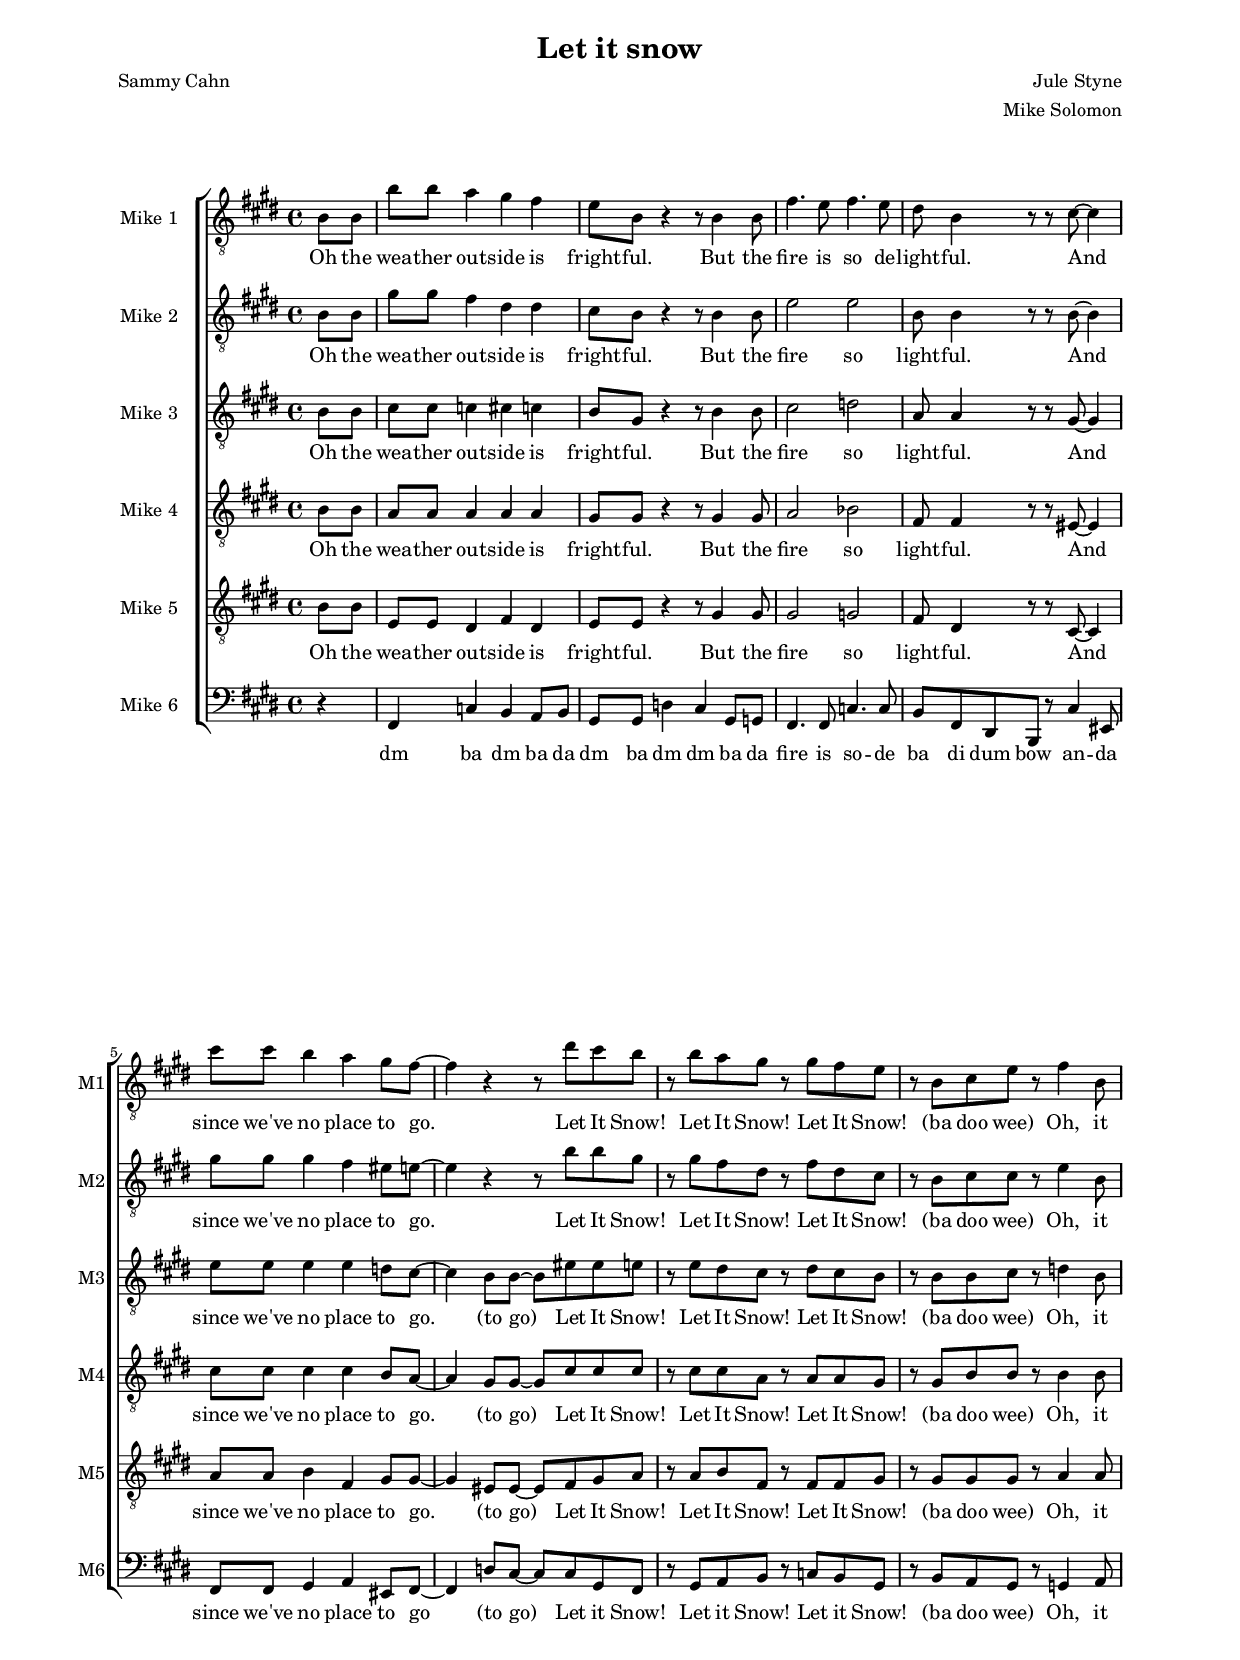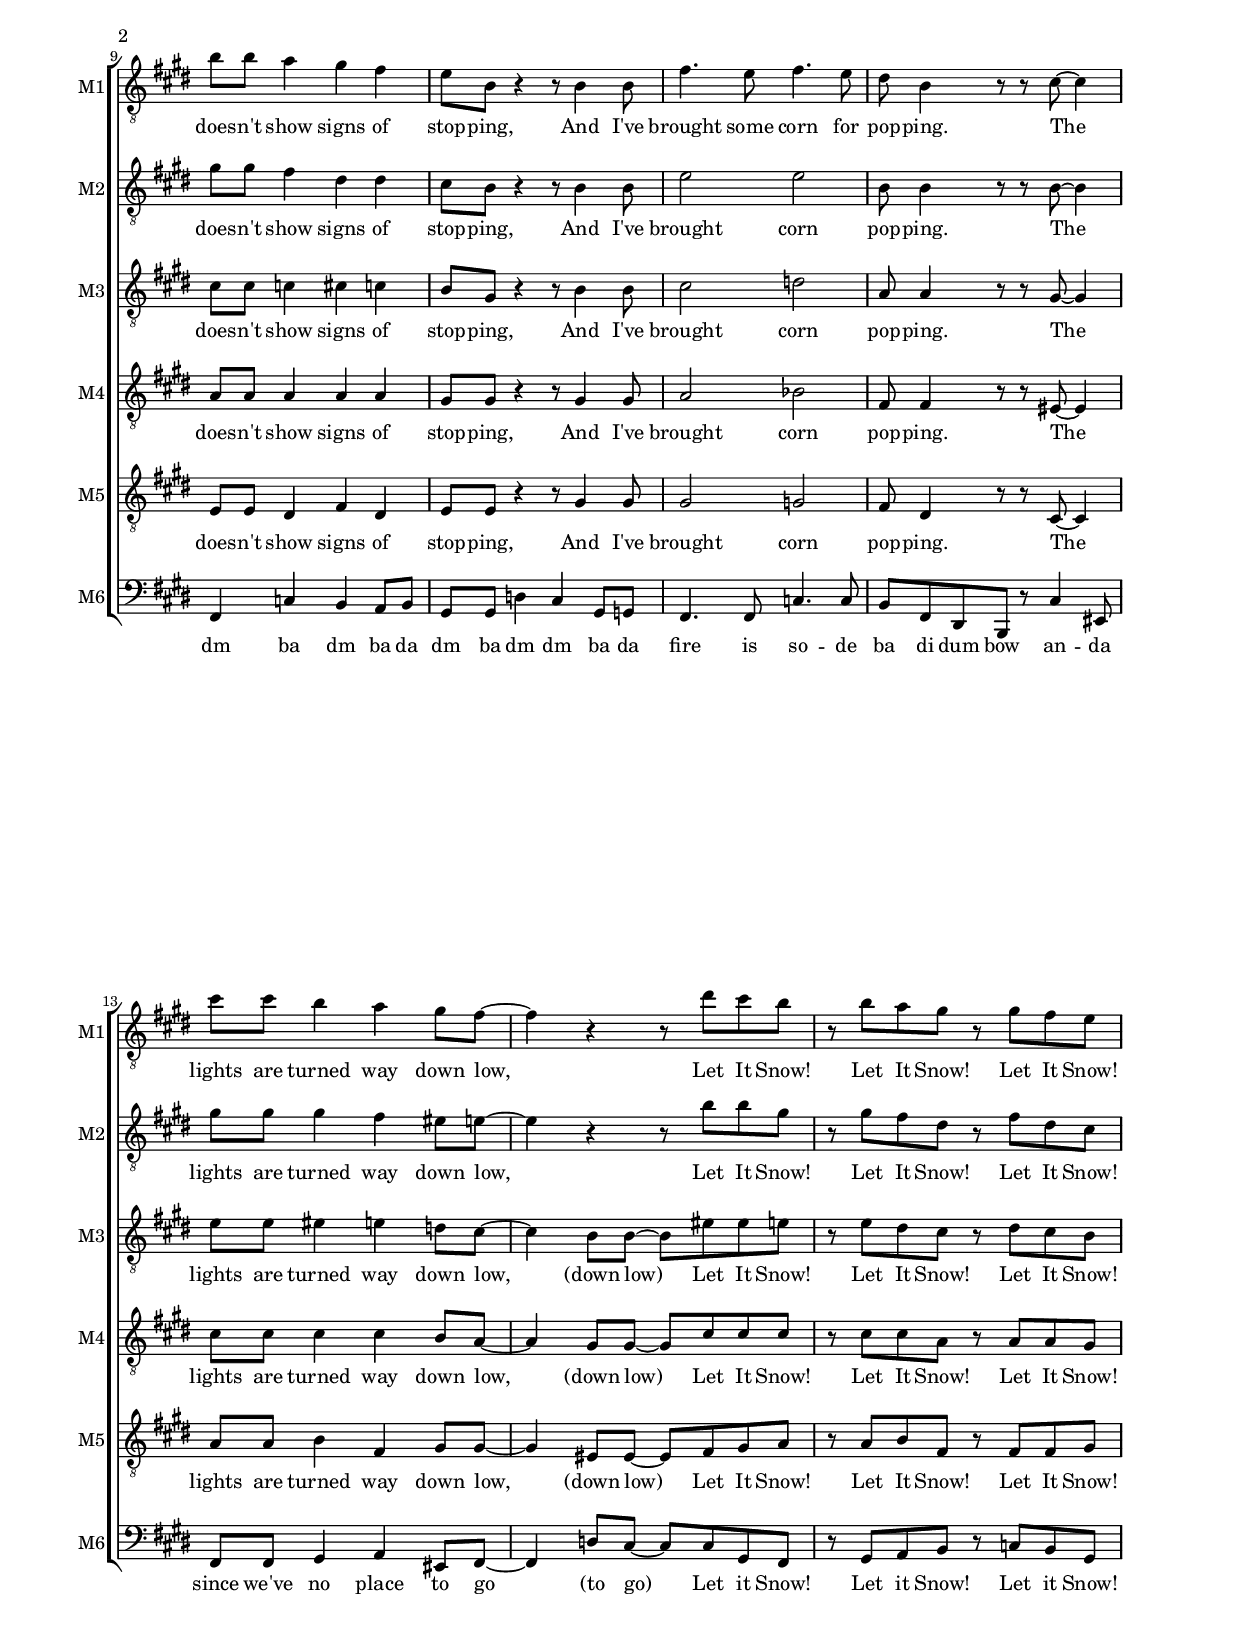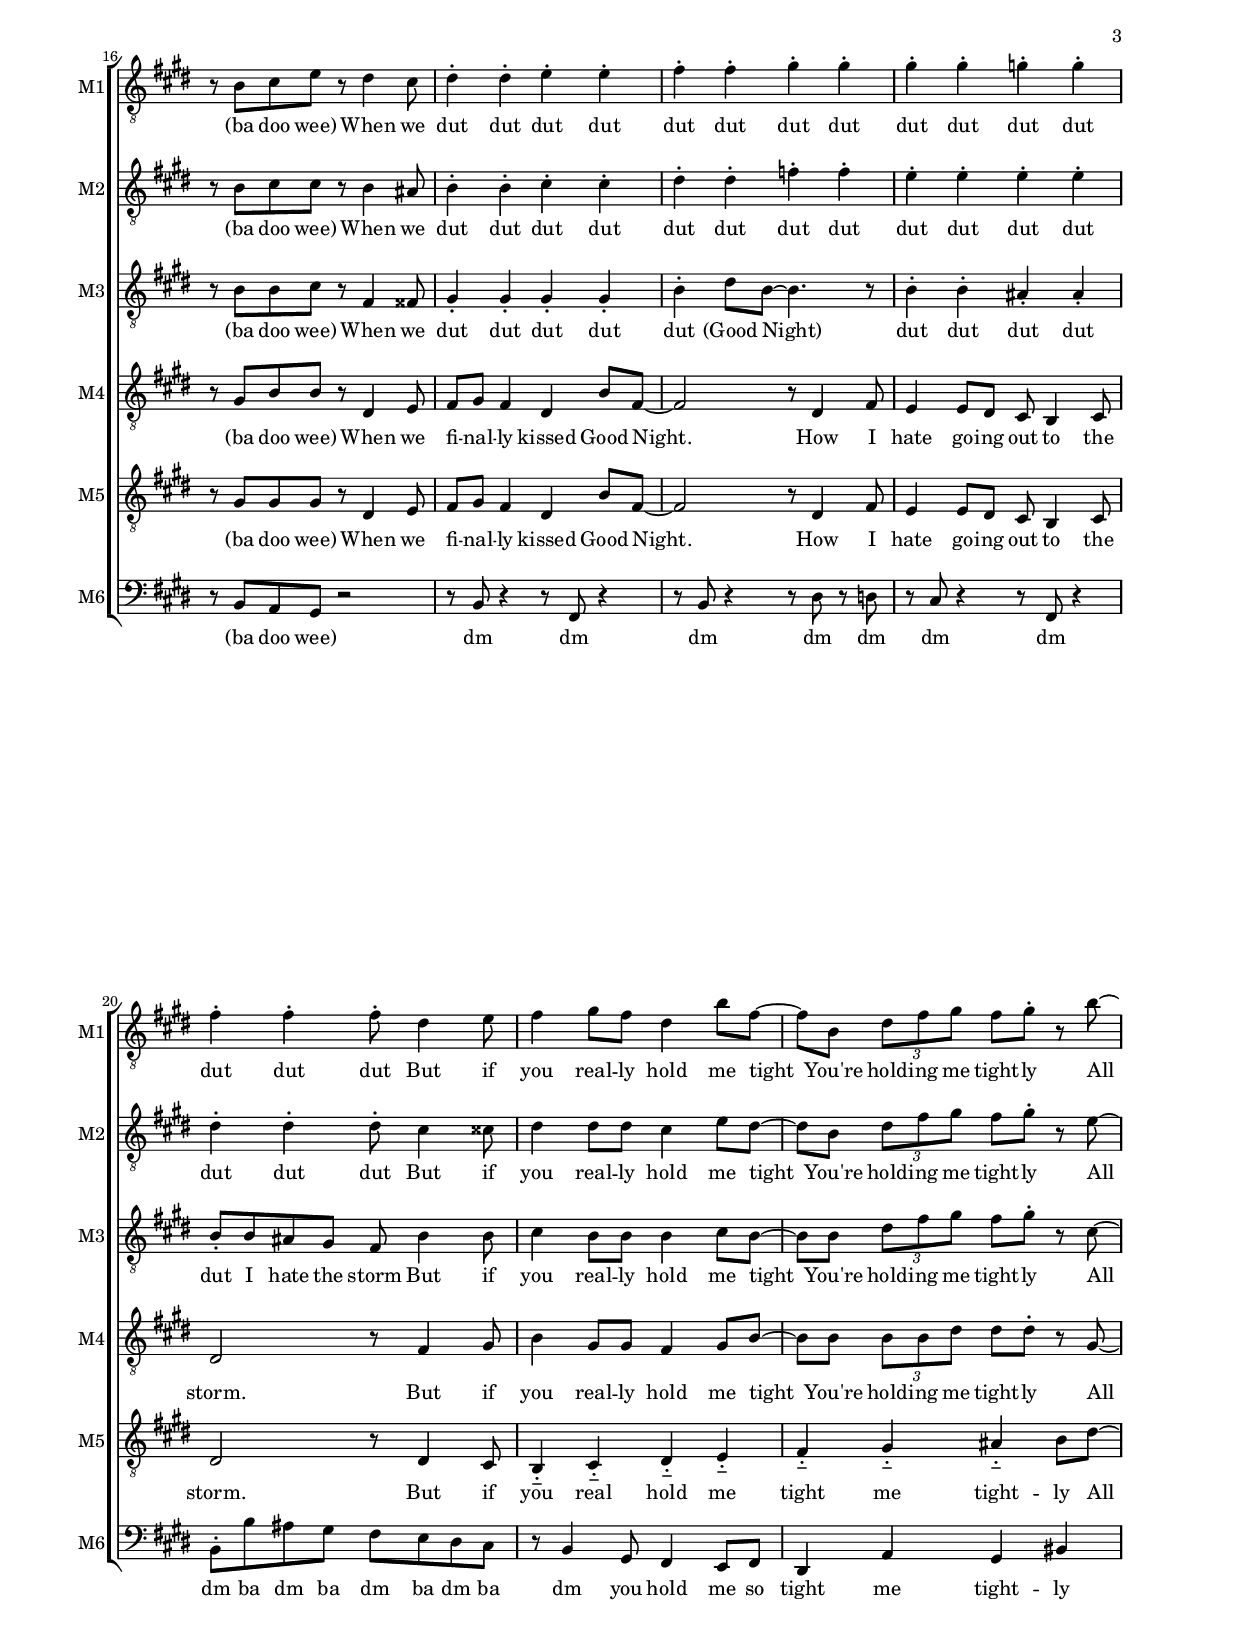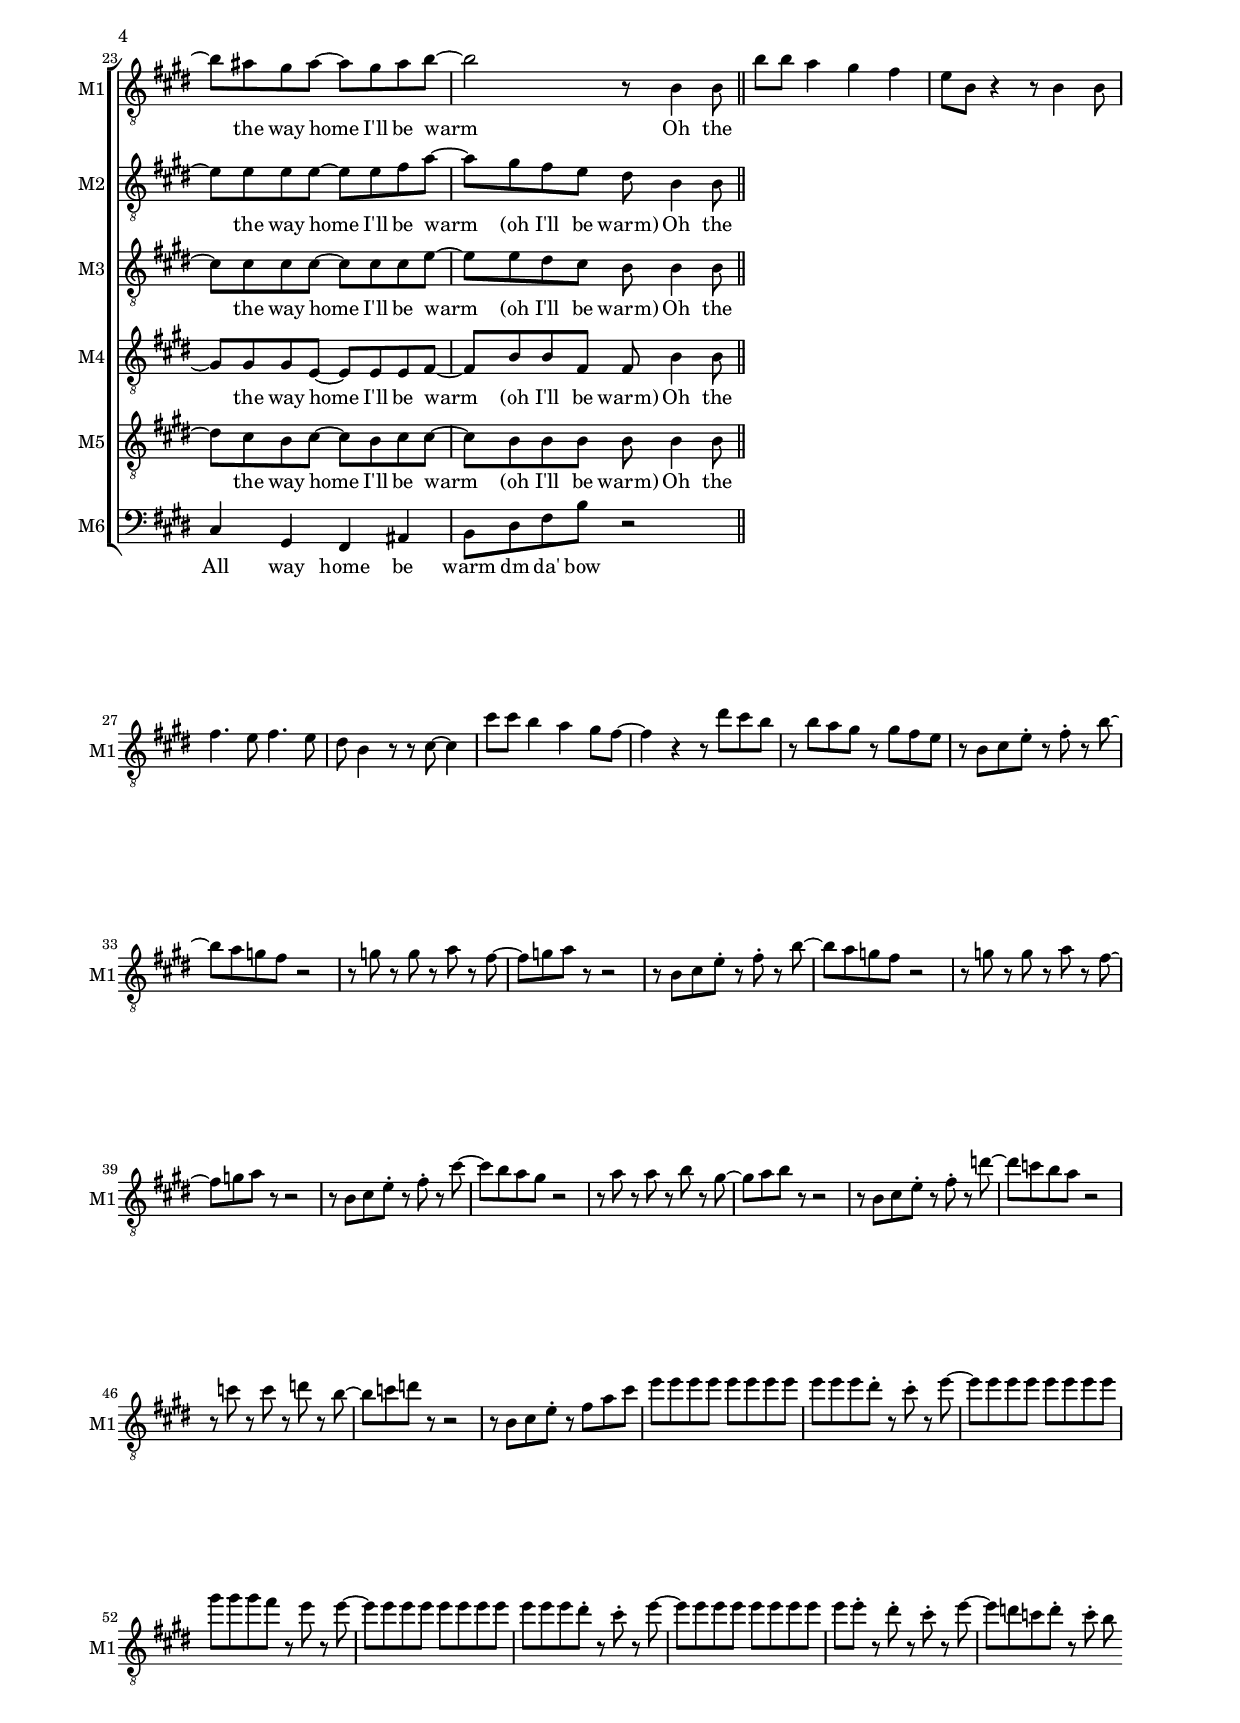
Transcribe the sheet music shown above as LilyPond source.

\version "2.19.83"

one = \relative c' {
    \key e \major
    \partial 4
    \clef "treble_8"
    b8\f b |
    b'8 b a4 gis fis |
    e8 b r4 r8 b4 b8 |
    fis'4. e8 fis4. e8 |
    dis8 b4 r8 r cis ~ cis4 |
    cis'8 cis b4 a gis8 fis ~ |
    fis4 r r8 dis' cis b |
    r b a gis r gis fis e |
    r b cis e r fis4 b,8 |
    b'8 b a4 gis fis |
    e8 b r4 r8 b4 b8 |
    fis'4. e8 fis4. e8 |
    dis8 b4 r8 r cis ~ cis4 |
    cis'8 cis b4 a gis8 fis ~ |
    fis4 r r8 dis' cis b |
    r b a gis r gis fis e |
    r b cis e r dis4 cis8 |
    dis4-. dis-. e-. e-. |
    fis-. fis-. gis-. gis-. |
    gis-. gis-. g-. g-. |
    fis-. fis-. fis8-. dis4 e8 |
    fis4 gis8 fis dis4 b'8 fis ~ |
    fis b, \times 2/3 { dis fis gis } fis gis-. r b ~ |
    b ais gis ais ~ ais gis ais b ~ |
    b2 r8 b,4 b8 |
    b'8 b a4 gis fis |
    e8 b r4 r8 b4 b8 |
    fis'4. e8 fis4. e8 |
    dis8 b4 r8 r cis ~ cis4 |
    cis'8 cis b4 a gis8 fis ~ |
    fis4 r r8 dis' cis b |
    r b a gis r gis fis e |
    r b cis e-. r fis-. r b ~ |
    b a g fis r2 |
    r8 g r g r a r fis ~ |
    fis g a r r2 |
    r8 b, cis e-. r fis-. r b ~ |
    b a g fis r2 |
    r8 g r g r a r fis ~ |
    fis g a r r2 |
    r8 b, cis e-. r fis-. r cis' ~ |
    cis b a gis r2 |
    r8 a r a r b r gis ~ |
    gis a b r r2 |
    r8 b, cis e-. r fis-. r d' ~ |
    d c b a r2 |
    r8 c r c r d r b ~ |
    b c d r r2 |
    r8 b, cis e-. r fis a cis |
    e e e e e e e e |
    e e e dis-. r cis-. r e ~ |
    e e e e e e e e |
    gis gis gis fis r e r e ~ |
    e e e e e e e e |
    e e e dis-. r cis-. r e ~ |
    e e e e e e e e |
    e e-. r dis-. r cis-. r e ~ |
    e d c d-. r c-. b
}

oneL = \lyricmode {
    Oh the wea -- ther out -- side is fright -- ful.
    But the fire is so de -- light -- ful.
    And since we've no place to go.
    Let It Snow! Let It Snow! Let It Snow!
    (ba doo wee)
    Oh, it does -- n't show signs of stop -- ping,
    And I've brought some corn for pop -- ping.
    The lights are turned way down low,
    Let It Snow! Let It Snow! Let It Snow!
    (ba doo wee)
    When we
    dut dut dut dut dut dut dut dut dut dut dut dut dut dut dut
    But if you real -- ly hold me tight
    You're hold -- ing me tight -- ly
    All the way home I'll be warm
    Oh the    
}

two = \relative c' {
    \key e \major
    \partial 4
    \clef "treble_8"
    b8\ppp b |
    gis'8\f gis fis4 dis dis |
    cis8 b8 r4 r8 b4 b8 |
    e2 e |
    b8 b4 r8 r b8 ~ b4 |
    gis'8 gis gis4 fis eis8 e ~ |
    e4 r4 r8 b' b gis |
    r gis fis dis r fis dis cis |
    r b cis cis r e4 b8\pp |
    gis'8\f gis fis4 dis dis |
    cis8 b8 r4 r8 b4 b8 |
    e2 e |
    b8 b4 r8 r b8 ~ b4 |
    gis'8 gis gis4 fis eis8 e ~ |
    e4 r4 r8 b' b gis |
    r gis fis dis r fis dis cis |
    r b cis cis r b4 ais8 |
    b4-. b-. cis-. cis-. |
    dis-. dis-. f-. f-. |
    e-. e-. e-. e-. |
    dis-. dis-. dis8-. cis4 cisis8 |
    dis4 dis8 dis cis4 e8 dis ~ |
    dis b\ppp \times 2/3 { dis fis gis } fis gis-. r e\f ~ |
    e e e e ~ e e fis a ~ |
    a gis fis e dis b4\ppp b8 | \bar "||" %\mark "D.S. al Coda"
}

twoL = \lyricmode {
    Oh the wea -- ther out -- side is fright -- ful.
    But the fire so light -- ful.
    And since we've no place to go.
    Let It Snow! Let It Snow! Let It Snow!
    (ba doo wee)
    Oh, it does -- n't show signs of stop -- ping,
    And I've brought corn pop -- ping.
    The lights are turned way down low,
    Let It Snow! Let It Snow! Let It Snow!
    (ba doo wee)
    When we
    dut dut dut dut dut dut dut dut dut dut dut dut dut dut dut
    But if you real -- ly hold me tight
    You're hold -- ing me tight -- ly
    All the way home I'll be warm (oh I'll be warm)
    Oh the 
}

three = \relative c' {
    \key e \major
    \partial 4
    \clef "treble_8"
    b8\ppp b |
    cis8\f cis c4 cis c |
    b8 gis r4 r8 b4 b8 |
    cis2 d |
    a8 a4 r8 r gis8 ~ gis4 |
    e'8 e e4 e d8 cis ~ |
    cis4 b8 b8 ~ b eis eis e |
    r e dis cis r dis cis b |
    r b b cis r d4 b8\pp |
    cis8\f cis c4 cis c |
    b8 gis r4 r8 b4 b8 |
    cis2 d |
    a8 a4 r8 r gis8 ~ gis4 |
    e'8 e eis4 e d8 cis ~ |
    cis4 b8 b8 ~ b eis eis e |
    r e dis cis r dis cis b |
    r b b cis r fis,4 fisis8 |
    gis4-. gis-. gis-. gis-. |
    b-. dis8 b ~ b4. r8 |
    b4-. b-. ais-. ais-. |
    b8-. b ais gis fis b4 b8  |
    cis4 b8 b b4 cis8 b ~ |
    b b\ppp \times 2/3 { dis fis gis } fis gis-. r cis,\f ~ |
    cis cis cis cis ~ cis cis cis e ~ |
    e e dis cis b b4\ppp b8 |
}

threeL = \lyricmode {
    Oh the wea -- ther out -- side is fright -- ful.
    But the fire so light -- ful.
    And since we've no place to go. (to go)
    Let It Snow! Let It Snow! Let It Snow!
    (ba doo wee)
    Oh, it does -- n't show signs of stop -- ping,
    And I've brought corn pop -- ping.
    The lights are turned way down low, (down low)
    Let It Snow! Let It Snow! Let It Snow!
    (ba doo wee)
    When we
    dut dut dut dut dut (Good Night) dut dut dut dut dut I hate the storm
    But if you real -- ly hold me tight
    You're hold -- ing me tight -- ly
    All the way home I'll be warm (oh I'll be warm)
    Oh the 
}

four = \relative c' {
    \key e \major
    \partial 4
    \clef "treble_8"
    b8\ppp b |
    a8\f a a4 a a |
    gis8 gis r4 r8 gis4 gis8 |
    a2 bes |
    fis8 fis4 r8 r eis8 ~ eis4 |
    cis'8 cis cis4 cis b8 a ~ | % get rid of the 8 after the b for craziness!
    a4 gis8 gis8 ~ gis cis cis cis |
    r cis cis a r a a gis |
    r gis b b r b4 b8 |
    a8\f a a4 a a |
    gis8 gis r4 r8 gis4 gis8 |
    a2 bes |
    fis8 fis4 r8 r eis8 ~ eis4 |
    cis'8 cis cis4 cis b8 a ~ | % get rid of the 8 after the b for craziness!
    a4 gis8 gis8 ~ gis cis cis cis |
    r cis cis a r a a gis |
    r gis b b r dis,4 e8 |
    fis8 gis fis4 dis b'8 fis ~ |
    fis2 r8 dis4 fis8 |
    e4 e8 dis cis b4 cis8 |
    dis2 r8 fis4 gis8 |
    b4 gis8 gis fis4 gis8 b ~ |
    b b \times 2/3 { b b dis } dis dis-. r gis, ~ |
    gis gis gis e ~ e e e fis ~ |
    fis b b fis fis b4 b8 |
}

fourL = \lyricmode {
    Oh the wea -- ther out -- side is fright -- ful.
    But the fire so light -- ful.
    And since we've no place to go. (to go)
    Let It Snow! Let It Snow! Let It Snow!
    (ba doo wee)
    Oh, it does -- n't show signs of stop -- ping,
    And I've brought corn pop -- ping.
    The lights are turned way down low, (down low)
    Let It Snow! Let It Snow! Let It Snow!
    (ba doo wee)
    When we
    fi -- nal -- ly kissed Good Night.
    How I hate go -- ing out to the storm.
    But if you real -- ly hold me tight
    You're hold -- ing me tight -- ly
    All the way home I'll be warm (oh I'll be warm)
    Oh the 
}

five = \relative c' {
    \key e \major
    \partial 4
    \clef "treble_8"
    b8\ppp b |
    e,8\f e dis4 fis dis |
    e8 e r4 r8 gis4 gis8 |
    gis2 g |
    fis8 dis4 r8 r cis8 ~ cis4 |
    a'8 a b4 fis gis8 gis ~ |
    gis4 eis8 eis8 ~ eis fis gis a |
    r a b fis r fis fis gis |
    r gis gis gis r a4 a8\mf |
    e8\f e dis4 fis dis |
    e8 e r4 r8 gis4 gis8 |
    gis2 g |
    fis8 dis4 r8 r cis8 ~ cis4 |
    a'8 a b4 fis gis8 gis ~ |
    gis4 eis8 eis8 ~ eis fis gis a |
    r a b fis r fis fis gis |
    r gis gis gis r dis4 e8 |
    fis8 gis fis4 dis b'8 fis ~ |
    fis2 r8 dis4 fis8 |
    e4 e8 dis cis b4 cis8 |
    dis2 r8 dis4 cis8 |
    b4-_ cis-_ dis-_ e-_ |
    fis-_ gis-_ ais-_ b8 dis ~ |
    dis cis b cis ~ cis b cis cis ~ |
    cis b b b b8 b4\ppp b8 |
}

fiveL = \lyricmode {
    Oh the wea -- ther out -- side is fright -- ful.
    But the fire so light -- ful.
    And since we've no place to go. (to go)
    Let It Snow! Let It Snow! Let It Snow!
    (ba doo wee)
    Oh, it does -- n't show signs of stop -- ping,
    And I've brought corn pop -- ping.
    The lights are turned way down low, (down low)
    Let It Snow! Let It Snow! Let It Snow!
    (ba doo wee) When we
    fi -- nal -- ly kissed Good Night.
    How I hate go -- ing out to the storm.
    But if you real hold me tight me tight -- ly
    All the way home I'll be warm (oh I'll be warm)
    Oh the 
}

six = \relative c, {
    \key e \major
    \partial 4
    \clef bass
    r4 |
    fis4 c' b a8 b |
    gis8 gis d'4 cis gis8 g |
    fis4. fis8 c'4. c8 |
    b fis dis b r cis'4 eis,8 |
    fis8 fis gis4 a eis8 fis ~ |
    fis4 d'8 cis ~ cis cis gis fis |
    r gis a b r c b gis |
    r8 b a gis r g4 a8 |
    fis4 c' b a8 b |
    gis8 gis d'4 cis gis8 g |
    fis4. fis8 c'4. c8 |
    b fis dis b r cis'4 eis,8 |
    fis8 fis gis4 a eis8 fis ~ |
    fis4 d'8 cis ~ cis cis gis fis |
    r gis a b r c b gis |
    r b a gis r2 |
    r8 b r4 r8 fis r4 |
    r8 b r4 r8 dis r8 d |
    r8 cis r4 r8 fis, r4 |
    b8-. b' ais gis fis e dis cis |
    r8 b4 gis8 fis4 e8 fis |
    dis4 a' gis bis |
    cis gis fis ais |
    b8 dis fis b r2 |
}

sixL = \lyricmode {
    dm ba dm ba da
    dm ba dm dm ba da
    fire is so -- de
    ba di dum bow an -- da
    since we've no place to
    go (to go)
    Let it Snow! Let it Snow! Let it Snow!
    (ba doo wee)
    Oh, it
    dm ba dm ba da
    dm ba dm dm ba da
    fire is so -- de
    ba di dum bow an -- da
    since we've no place to
    go (to go)
    Let it Snow! Let it Snow! Let it Snow!
    (ba doo wee)
    dm dm dm dm dm dm dm
    dm ba dm ba dm ba dm ba
    dm you hold me so tight
    me tight -- ly
    All way home be warm dm da' bow
}

unfoldSwing = #(define-music-function (parser location tp) (integer?)
#{
  \set Score.tempoWholesPerMinute = #(ly:make-moment (/ (* 3 tp) 2) 8 0 0)
  s8
  \set Score.tempoWholesPerMinute = #(ly:make-moment (* 3 tp) 8 0 0)
  s8
#})

muzak = \new ChoirStaff <<
    \new Staff \with { instrumentName = "Mike 1" shortInstrumentName = "M1" } << \new Voice = "one" \one \new Lyrics \lyricsto "one" \oneL >>
    \new Staff \with { instrumentName = "Mike 2" shortInstrumentName = "M2" } << \new Voice = "two" \two \new Lyrics \lyricsto "two" \twoL >>
    \new Staff \with { instrumentName = "Mike 3" shortInstrumentName = "M3" } << \new Voice = "three" \three \new Lyrics \lyricsto "three" \threeL >>
    \new Staff \with { instrumentName = "Mike 4" shortInstrumentName = "M4" } << \new Voice = "four" \four \new Lyrics \lyricsto "four" \fourL >>
    \new Staff \with { instrumentName = "Mike 5" shortInstrumentName = "M5" } << \new Voice = "five" \five \new Lyrics \lyricsto "five" \fiveL >>
    \new Staff \with { instrumentName = "Mike 6" shortInstrumentName = "M6" } << \new Voice = "six" \six \new Lyrics \lyricsto "six" \sixL >>
>>

\score {
    \muzak
    \layout { \Score { \override DynamicText.stencil = ##f }}
}

\score {
    << { \unfoldRepeats \muzak } { \repeat unfold 86 { \unfoldSwing #98 } \set Score.tempoWholesPerMinute = #(ly:make-moment 98 4 0 0) s4 \repeat unfold 158 { \unfoldSwing #98 } } >>
    \midi {}
}

\header {
    title = "Let it snow"
    composer = "Jule Styne"
    arranger = "Mike Solomon"
    poet = "Sammy Cahn"
}

\paper {
    left-margin=2.0\cm
    right-margin=2.0\cm
}
#(set-global-staff-size 15.87)